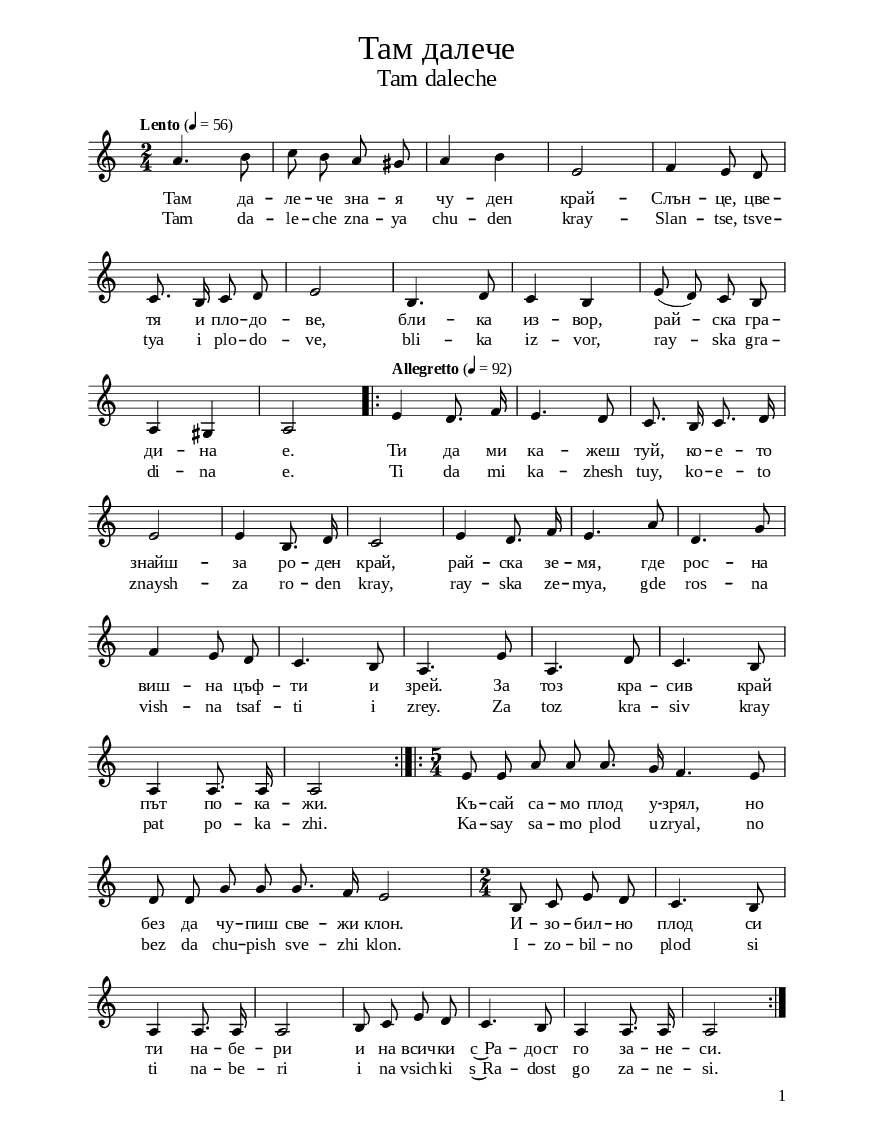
\version "2.24.0"

\include "include/globals.ily"

\bookpart {
  \label #'ref039
  \tocItem \markup " "
  \include "include/bookpart-paper.ily"
  \score {
    \include "include/score-layout.ily"

    \new Voice \absolute {
      \clef treble
      \key c \major
      \time 2/4
      \tempoFunc "Lento" 4 "56"
      \autoBeamOff
      a'4. b'8 |  c''8 b'8 a'8 gis'8 | a'4 b'4 | e'2 |  f'4 e'8 d'8 \break |


      c'8. b16 c'8 d'8 | e'2 | b4. d'8 | c'4 b4 | e'8 ( d'8 ) c'8 b8 \break |


      a4 gis4 | a2 \bar ".|:"
        | \tempoFunc "Allegretto" 4 "92" | e'4 d'8. f'16 | e'4. d'8 |c'8. b16 c'8. d'16 \break |

        e'2 | e'4 b8. d'16 | c'2 | e'4 d'8. f'16 | e'4. a'8 | d'4. g'8 \break |

        f'4 e'8 d'8 | c'4. b8 | a4. e'8 | a4. d'8 | c'4. b8 \break |

        a4 a8. a16 | a2 \bar ":|.|:"
       | \time 5/4 
        e'8 e'8 a'8 a'8 a'8. g'16 f'4. e'8 \break |

        d'8 d'8 g'8 g'8 g'8. f'16 e'2 | \time 2/4  b8 c'8 e'8 d'8 | c'4. b8 \break |

        a4 a8. a16 | a2 | b8 c'8 e'8 d'8 | c'4. b8 | a4 a8. a16 | a2 \bar ":|."
      }

      \addlyrics { Там   да  --  ле
  --  че   зна  --  я   чу  --  ден   край -- Слън --  це,
   цве  --  тя   и   пло  --  до  --  ве,   бли  --  ка   из  --
   вор,   рай  --  ска   гра  --  ди  --  на   е.   Ти   да   ми   ка
  --  жеш   туй,   ко  --  е  --  то   знайш  --  за   ро  --  ден
   край,   рай  --  ска   зе  --  мя,   где   рос  --  на   виш  --
   на   цъф  --  ти   и   зрей.   За   тоз   кра  --  сив   край
   път   по  --  ка  --  жи.   Къ  --  сай   са  --  мо   плод   у  --
   зрял,   но   без   да   чу  --  пиш   све  --  жи   клон.   И  --
   зо  --  бил  --  но   плод   си   ти   на  --  бе  --  ри   и   на
   всич  --  ки   с~Ра  --  дост   го   за  --  не  --  си. }
      \addlyrics {  Tam da -- le --
  che zna -- ya chu -- den kray -- Slan --  tse,  tsve -- tya i plo -- do
  --  ve,  bli -- ka iz --  vor,  ray -- ska gra -- di -- na  e.  Ti
  da mi ka -- zhesh  tuy,  ko -- e -- to znaysh -- za ro -- den
   kray,  ray -- ska ze --  mya,  gde ros -- na vish -- na tsaf -- ti
  i  zrey.  Za toz kra -- siv kray pat po -- ka --  zhi.  Ka -- say sa
  -- mo plod u --  zryal,  no bez da chu -- pish sve -- zhi  klon.  I
  -- zo -- bil -- no plod si ti na -- be -- ri i na vsich -- ki  s~Ra
  -- dost go za -- ne --  si. }

      \header {
        title = \titleFunc "Там далече" "Tam daleche"
      }

      \midi{}

    } % score

    \pageBreak


    % include foreign translation(s) of the song
    
\version "2.20.0"

\markup \fill-line { \fontsize #6 "Dort in der Ferne" }
\markup \null
\markup \null
\markup \fontsize #+2.5 {
  \hspace #10
  \override #'(baseline-skip . 2)

  \column {
    \line { " " }

    \line { " "Dort, in der Ferne, kenne ich ein wunderbares Land:  }

    \line { " "Sonne, Blumen und Früchte,  }

    \line { " "eine Quelle sprudelt, es ist ein Paradiesgarten.  }

    \line { " "Sag’ mir, was du weißt,  }

    \line { " "über die Heimat, paradiesische Erde,  }

    \line { " "wo der taubedeckt  Kirschbaum blüht und reift.  }

    \line { " "Zeig’ mir den Weg in dieses schöne Land.  }

    \line { " "Pflücke nur die reife Frucht,  }

    \line { " "ohne die jungen Triebe zu brechen.  }

    \line { " "Pflücke dir reichlich Früchte  }

    \line { " "und bringe sie allen mit Freude!  }

  }
}




  } % bookpart
